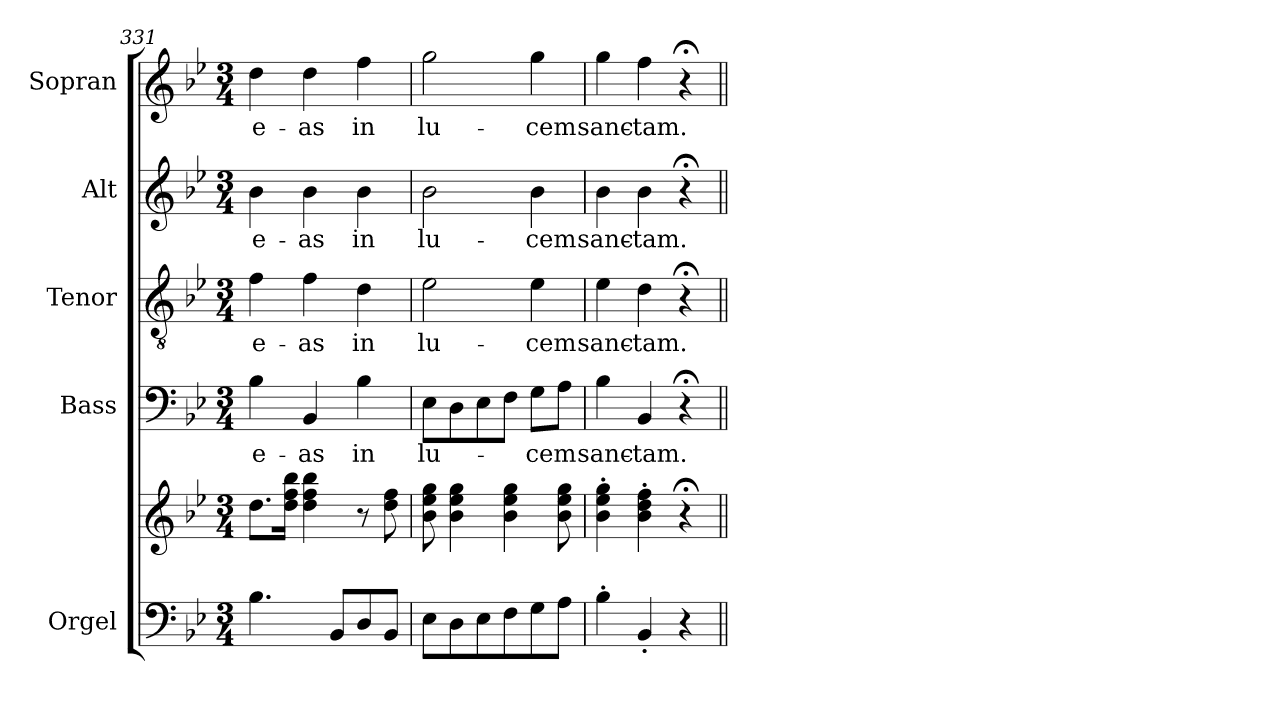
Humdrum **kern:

**kern	**kern	**kern	**text	**kern	**text	**kern	**text	**kern	**text
*part5	*part5	*part4	*part4	*part3	*part3	*part2	*part2	*part1	*part1
*staff6	*staff5	*staff4	*staff4	*staff3	*staff3	*staff2	*staff2	*staff1	*staff1
*I"Orgel	*	*I"Bass	*	*I"Tenor	*	*I"Alt	*	*I"Sopran	*
*I'Org.	*	*I'B.	*	*I'T.	*	*I'A.	*	*I'S.	*
*clefF4	*clefG2	*clefF4	*	*clefGv2	*	*clefG2	*	*clefG2	*
*k[b-e-]	*k[b-e-]	*k[b-e-]	*	*k[b-e-]	*	*k[b-e-]	*	*k[b-e-]	*
*B-:	*B-:	*B-:	*	*B-:	*	*B-:	*	*B-:	*
*M3/4	*M3/4	*M3/4	*	*M3/4	*	*M3/4	*	*M3/4	*
=331	=331	=331	=331	=331	=331	=331	=331	=331	=331
!	!	!	!LO:LY:b	!	!LO:LY:b	!	!LO:LY:b	!	!LO:LY:b
4.B-\	8.dd\L	4B-\	e-	4f\	e-	4b-\	e-	4dd\	e-
.	16dd\ 16ff\ 16bb-\Jk	.	.	.	.	.	.	.	.
!	!	!	!LO:LY:b	!	!LO:LY:b	!	!LO:LY:b	!	!LO:LY:b
.	4dd\ 4ff\ 4bb-\	4BB-/	-as	4f\	-as	4b-\	-as	4dd\	-as
8BB-/L	.	.	.	.	.	.	.	.	.
!	!	!	!LO:LY:b	!	!LO:LY:b	!	!LO:LY:b	!	!LO:LY:b
8D/	8r	4B-\	in	4d\	in	4b-\	in	4ff\	in
8BB-/J	8dd\ 8ff\	.	.	.	.	.	.	.	.
=332	=332	=332	=332	=332	=332	=332	=332	=332	=332
!	!	!	!LO:LY:b	!	!LO:LY:b	!	!LO:LY:b	!	!LO:LY:b
8E-\L	8b-\ 8ee-\ 8gg\	8E-\L	lu-	2e-\	lu-	2b-\	lu-	2gg\	lu-
8D\	4b-\ 4ee-\ 4gg\	8D\	.	.	.	.	.	.	.
8E-\	.	8E-\	.	.	.	.	.	.	.
8F\	4b-\ 4ee-\ 4gg\	8F\J	.	.	.	.	.	.	.
!	!	!	!LO:LY:b	!	!LO:LY:b	!	!LO:LY:b	!	!LO:LY:b
8G\	.	8G\L	-cem	4e-\	-cem	4b-\	-cem	4gg\	-cem
8A\J	8b-\ 8ee-\ 8gg\	8A\J	.	.	.	.	.	.	.
=333	=333	=333	=333	=333	=333	=333	=333	=333	=333
!	!	!	!LO:LY:b	!	!LO:LY:b	!	!LO:LY:b	!	!LO:LY:b
4B-'>\	4b-\'> 4ee-\'> 4gg\'>	4B-\	sanc-	4e-\	sanc-	4b-\	sanc-	4gg\	sanc-
!	!	!	!LO:LY:b	!	!LO:LY:b	!	!LO:LY:b	!	!LO:LY:b
4BB-'</	4b-\'> 4dd\'> 4ff\'>	4BB-/	-tam.	4d\	-tam.	4b-\	-tam.	4ff\	-tam.
4r	4r;<	4r;<	.	4r;<	.	4r;<	.	4r;<	.
=||	=||	=||	=||	=||	=||	=||	=||	=||	=||
*-	*-	*-	*-	*-	*-	*-	*-	*-	*-
